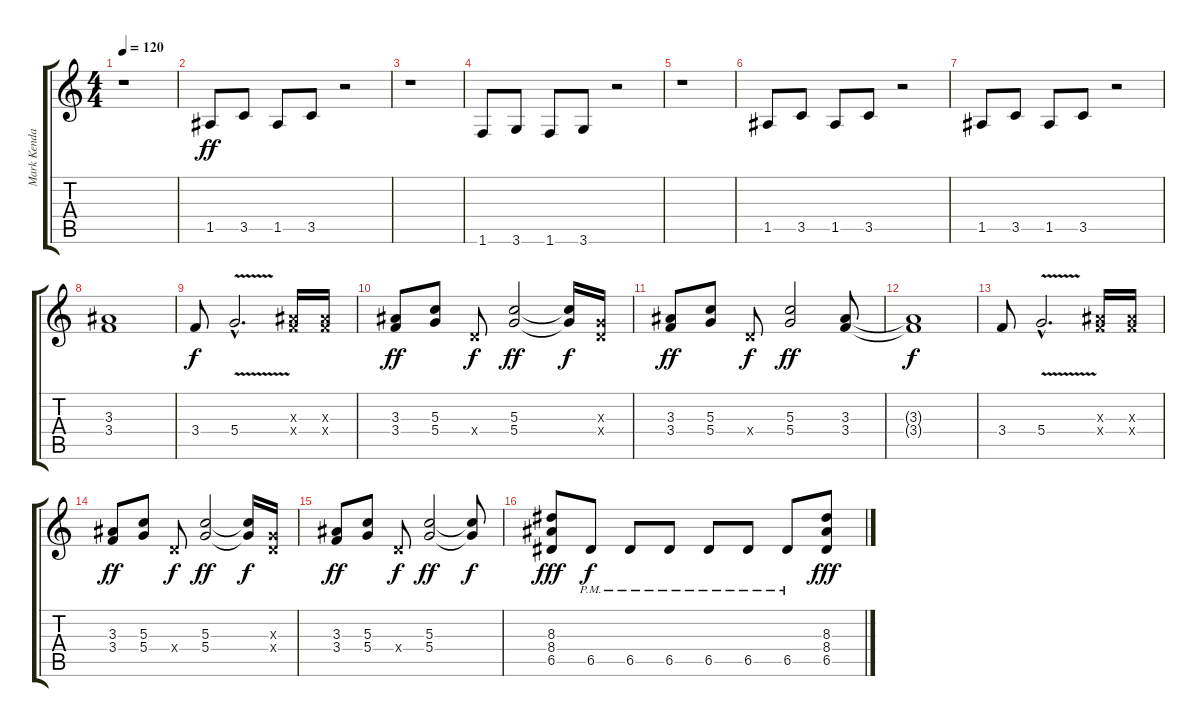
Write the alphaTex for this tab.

\track ("Mark Kendall" "Mark Kenda") {instrument distortionguitar}
\staff {score tabs}
\tuning (E4 B3 G3 D3 A2 E2) {hide}
\ts (4 4)
\tempo 120
\clef g2
\ks c
r.1{dy ff} |
1.5.8 3.5.8 1.5.8 3.5.8 r.2 |
r.1 |
1.6.8 3.6.8 1.6.8 3.6.8 r.2 |
r.1 |
1.5.8 3.5.8 1.5.8 3.5.8 r.2 |
1.5.8 3.5.8 1.5.8 3.5.8 r.2 |
(3.3 3.4).1 |
3.4.8{dy f} 5.4{v hac}.2{d} (3.3{x} 3.4{x}).16 (3.3{x} 3.4{x}).16 |
(3.3 3.4).8{dy ff} (5.3 5.4).8 0.4{x}.8{dy f} (5.3 5.4).2{dy ff} (5.3{t} 5.4{t}).16{dy f} (0.3{x} 0.4{x}).16 |
(3.3 3.4).8{dy ff} (5.3 5.4).8 0.4{x}.8{dy f} (5.3 5.4).2{dy ff} (3.3 3.4).8 |
(3.3{t} 3.4{t}).1{dy f} |
3.4.8 5.4{v hac}.2{d} (3.3{x} 3.4{x}).16 (3.3{x} 3.4{x}).16 |
(3.3 3.4).8{dy ff} (5.3 5.4).8 0.4{x}.8{dy f} (5.3 5.4).2{dy ff} (5.3{t} 5.4{t}).16{dy f} (0.3{x} 0.4{x}).16 |
(3.3 3.4).8{dy ff} (5.3 5.4).8 0.4{x}.8{dy f} (5.3 5.4).2{dy ff} (5.3{t} 5.4{t}).8{dy f} |
(8.3 8.4 6.5).8{dy fff} 6.5{pm}.8{dy f} 6.5{pm}.8 6.5{pm}.8 6.5{pm}.8 6.5{pm}.8 6.5{pm}.8 (8.3 8.4 6.5).8{dy fff}
